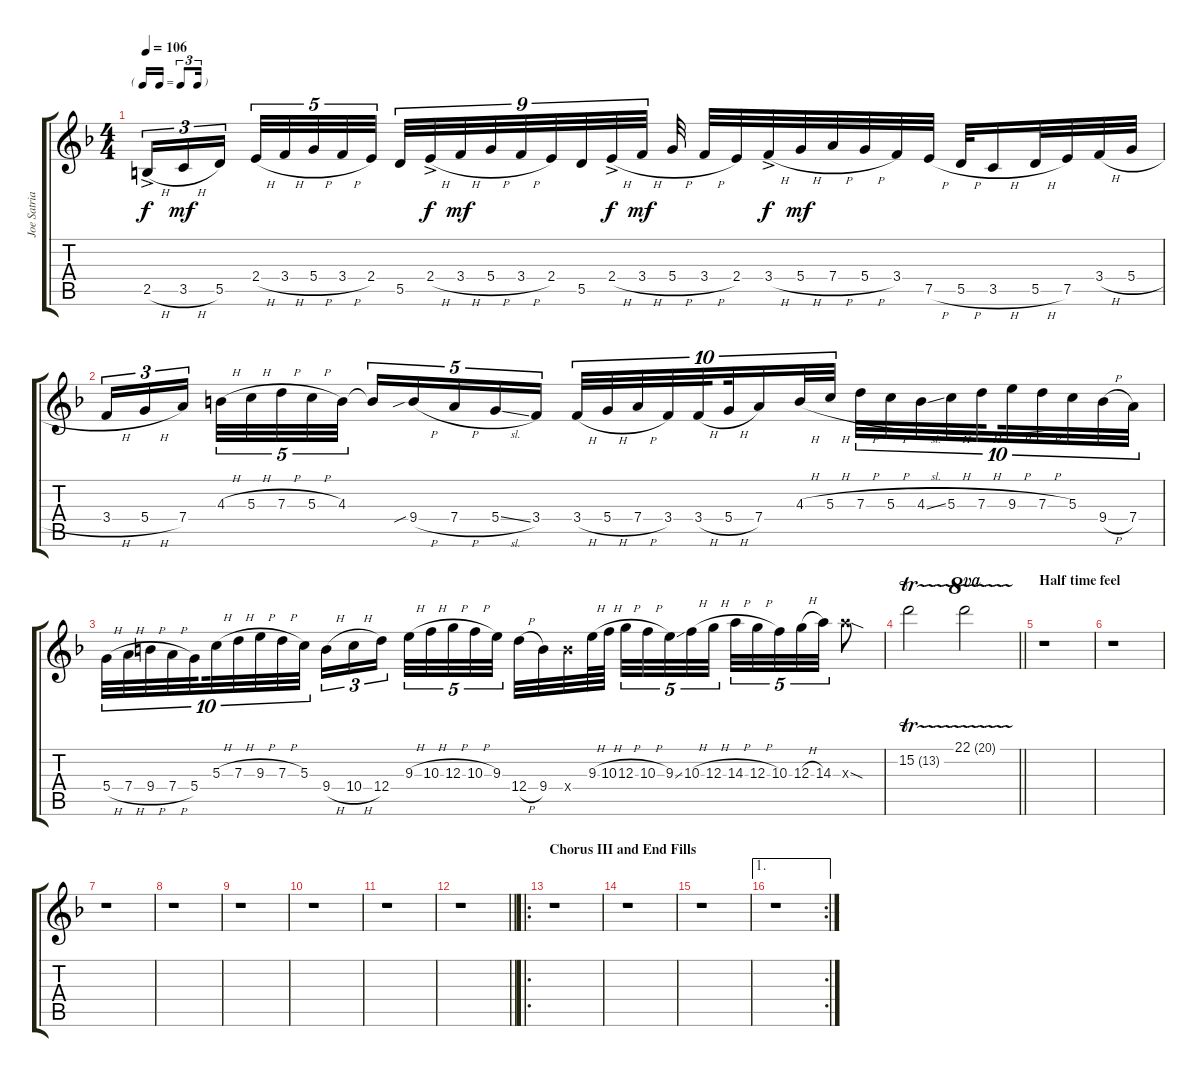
\track ("Joe Satriani (Gtr.III)" "Joe Satria") {instrument distortionguitar}
\staff {score tabs}
\tuning (E4 B3 G3 D3 A2 E2) {hide}
\ts (4 4)
\tf triplet16th
\tempo 106
\clef g2
\ks f
2.5{h ac}.16{tu (3 2) dy f} 3.5{h}.16{tu (3 2) dy mf} 5.5.16{tu (3 2) beam splitsecondary} 2.4{h}.32{tu (5 4)} 3.4{h}.32{tu (5 4)} 5.4{h}.32{tu (5 4)} 3.4{h}.32{tu (5 4)} 2.4.32{tu (5 4)} 5.5.32{tu (9 8)} 2.4{h ac}.32{tu (9 8) dy f} 3.4{h}.32{tu (9 8) dy mf} 5.4{h}.32{tu (9 8)} 3.4{h}.32{tu (9 8)} 2.4.32{tu (9 8)} 5.5.32{tu (9 8)} 2.4{h ac}.32{tu (9 8) dy f} 3.4{h}.32{tu (9 8) dy mf} 5.4{h}.32 3.4{h}.32 2.4.32 3.4{h ac}.32{dy f} 5.4{h}.32{dy mf} 7.4{h}.32 5.4{h}.32 3.4.32 7.5{h}.32 5.5{h}.32 3.5{h}.16 5.5{h}.32 7.5.32 3.4{h}.32 5.4{h}.32 |
3.4{h}.16{tu (3 2)} 5.4{h}.16{tu (3 2)} 7.4.16{tu (3 2) beam splitsecondary} 4.3{h}.32{tu (5 4)} 5.3{h}.32{tu (5 4)} 7.3{h}.32{tu (5 4)} 5.3{h}.32{tu (5 4)} 4.3.32{tu (5 4)} 4.3{t}.16{tu (5 4)} 9.4{sib h}.16{tu (5 4)} 7.4{h}.16{tu (5 4)} 5.4{sl}.16{tu (5 4)} 3.4.16{tu (5 4)} 3.4{h}.32{tu (10 8)} 5.4{h}.32{tu (10 8)} 7.4{h}.32{tu (10 8)} 3.4.32{tu (10 8)} 3.4{h}.32{tu (10 8) beam splitsecondary} 5.4{h}.32{tu (10 8)} 7.4.16{tu (10 8)} 4.3{h}.32{tu (10 8)} 5.3{h}.32{tu (10 8)} 7.3{h}.32{tu (10 8)} 5.3{h}.32{tu (10 8)} 4.3{sl}.32{tu (10 8)} 5.3{h}.32{tu (10 8)} 7.3{h}.32{tu (10 8) beam splitsecondary} 9.3{h}.32{tu (10 8)} 7.3{h}.32{tu (10 8)} 5.3.32{tu (10 8)} 9.4{h}.32{tu (10 8)} 7.4.32{tu (10 8)} |
5.4{h}.32{tu (10 8)} 7.4{h}.32{tu (10 8)} 9.4{h}.32{tu (10 8)} 7.4{h}.32{tu (10 8)} 5.4.32{tu (10 8) beam splitsecondary} 5.3{h}.32{tu (10 8)} 7.3{h}.32{tu (10 8)} 9.3{h}.32{tu (10 8)} 7.3{h}.32{tu (10 8)} 5.3.32{tu (10 8)} 9.4{h}.16{tu (3 2)} 10.4{h}.16{tu (3 2)} 12.4.16{tu (3 2) beam splitsecondary} 9.3{h}.32{tu (5 4)} 10.3{h}.32{tu (5 4)} 12.3{h}.32{tu (5 4)} 10.3{h}.32{tu (5 4)} 9.3.32{tu (5 4)} 12.4{h}.32 9.4.32 9.4{x}.32 9.3{h}.64 10.3{h}.64{beam splitsecondary} 12.3{h}.32{tu (5 4)} 10.3{h}.32{tu (5 4)} 9.3{ss}.32{tu (5 4)} 10.3{h}.32{tu (5 4)} 12.3{h}.32{tu (5 4)} 14.3{h}.32{tu (5 4)} 12.3{h}.32{tu (5 4)} 10.3.32{tu (5 4)} 12.3{h}.32{tu (5 4)} 14.3.32{tu (5 4)} 14.3{sod x}.8 |
\barLineRight lightlight
15.2{tr (13 32)}.2 22.1{tr (20 32)}.2{ot 8va} |
\section ("" "Half time feel")
r.1 |
r.1 |
r.1 |
r.1 |
r.1 |
r.1 |
r.1 |
\barLineRight lightlight
r.1 |
\ro
\section ("" "Chorus III and End Fills")
r.1 |
r.1 |
r.1 |
\ae 1
\rc 2
r.1
